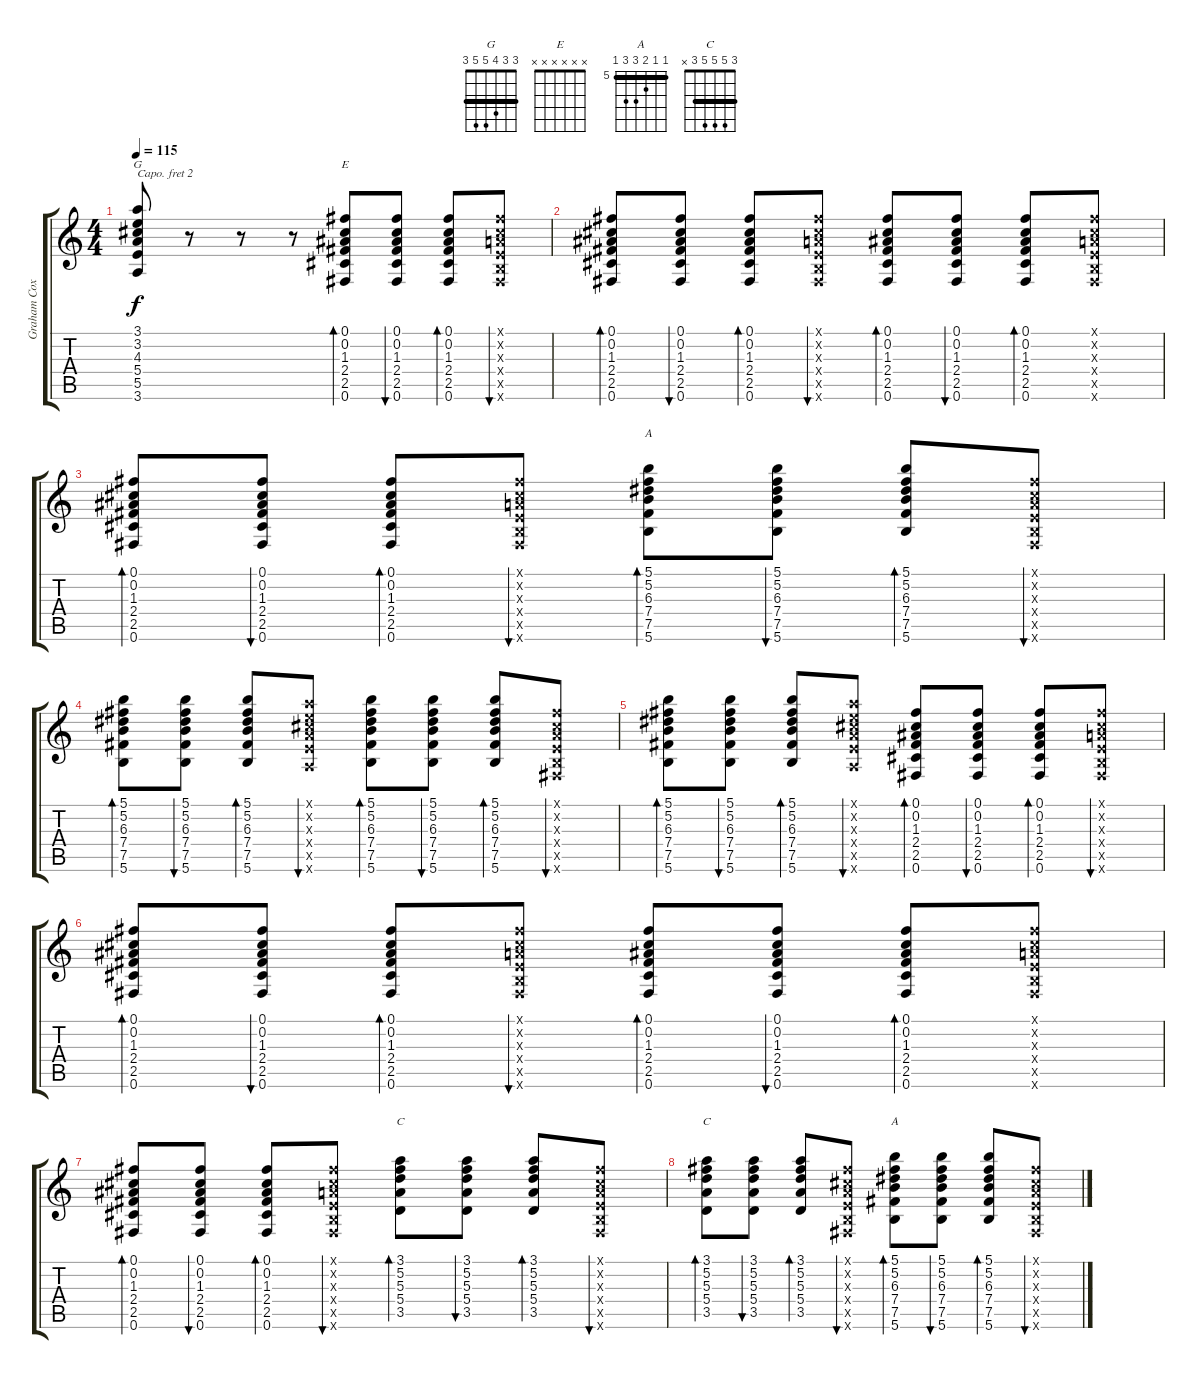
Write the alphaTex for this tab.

\track ("Graham Coxon" "Graham Cox") {instrument electricguitarclean}
\staff {score tabs}
\capo 2
\tuning (E4 B3 G3 D3 A2 E2) {hide}
\chord ("G" 3 3 4 5 5 3) {barre 3}
\chord ("E" x x x x x x)
\chord ("A" x x x x x x)
\chord ("C" x x x x x x)
\chord ("C" 3 5 5 5 3 x) {barre 3}
\chord ("A" 5 5 6 7 7 5) {firstfret 5 barre 5}
\ts (4 4)
\tempo 115
\clef g2
\ks c
(3.1 3.2 4.3 5.4 5.5 3.6).8{ch "G" dy f} r.8 r.8 r.8 (0.1 0.2 1.3 2.4 2.5 0.6).8{bd 60 ch "E"} (0.1 0.2 1.3 2.4 2.5 0.6).8{bu 60} (0.1 0.2 1.3 2.4 2.5 0.6).8{bd 60} (0.1{x} 0.2{x} 0.3{x} 0.4{x} 0.5{x} 0.6{x}).8{bu 60} |
(0.1 0.2 1.3 2.4 2.5 0.6).8{bd 60} (0.1 0.2 1.3 2.4 2.5 0.6).8{bu 60} (0.1 0.2 1.3 2.4 2.5 0.6).8{bd 60} (0.1{x} 0.2{x} 0.3{x} 0.4{x} 0.5{x} 0.6{x}).8{bu 60} (0.1 0.2 1.3 2.4 2.5 0.6).8{bd 60} (0.1 0.2 1.3 2.4 2.5 0.6).8{bu 60} (0.1 0.2 1.3 2.4 2.5 0.6).8{bd 60} (0.1{x} 0.2{x} 0.3{x} 0.4{x} 0.5{x} 0.6{x}).8 |
(0.1 0.2 1.3 2.4 2.5 0.6).8{bd 60} (0.1 0.2 1.3 2.4 2.5 0.6).8{bu 60} (0.1 0.2 1.3 2.4 2.5 0.6).8{bd 60} (0.1{x} 0.2{x} 0.3{x} 0.4{x} 0.5{x} 0.6{x}).8{bu 60} (5.1 5.2 6.3 7.4 7.5 5.6).8{bd 60 ch "A"} (5.1 5.2 6.3 7.4 7.5 5.6).8{bu 60} (5.1 5.2 6.3 7.4 7.5 5.6).8{bd 60} (0.1{x} 0.2{x} 0.3{x} 0.4{x} 0.5{x} 0.6{x}).8{bu 60} |
(5.1 5.2 6.3 7.4 7.5 5.6).8{bd 60} (5.1 5.2 6.3 7.4 7.5 5.6).8{bu 60} (5.1 5.2 6.3 7.4 7.5 5.6).8{bd 60} (3.1{x} 3.2{x} 4.3{x} 5.4{x} 5.5{x} 3.6{x}).8{bu 60} (5.1 5.2 6.3 7.4 7.5 5.6).8{bd 60} (5.1 5.2 6.3 7.4 7.5 5.6).8{bu 60} (5.1 5.2 6.3 7.4 7.5 5.6).8{bd 60} (0.1{x} 0.2{x} 0.3{x} 0.4{x} 0.5{x} 0.6{x}).8{bu 60} |
(5.1 5.2 6.3 7.4 7.5 5.6).8{bd 60} (5.1 5.2 6.3 7.4 7.5 5.6).8{bu 60} (5.1 5.2 6.3 7.4 7.5 5.6).8{bd 60} (3.1{x} 3.2{x} 4.3{x} 5.4{x} 5.5{x} 3.6{x}).8{bu 60} (0.1 0.2 1.3 2.4 2.5 0.6).8{bd 60} (0.1 0.2 1.3 2.4 2.5 0.6).8{bu 60} (0.1 0.2 1.3 2.4 2.5 0.6).8{bd 60} (0.1{x} 0.2{x} 0.3{x} 0.4{x} 0.5{x} 0.6{x}).8{bu 60} |
(0.1 0.2 1.3 2.4 2.5 0.6).8{bd 60} (0.1 0.2 1.3 2.4 2.5 0.6).8{bu 60} (0.1 0.2 1.3 2.4 2.5 0.6).8{bd 60} (0.1{x} 0.2{x} 0.3{x} 0.4{x} 0.5{x} 0.6{x}).8{bu 60} (0.1 0.2 1.3 2.4 2.5 0.6).8{bd 60} (0.1 0.2 1.3 2.4 2.5 0.6).8{bu 60} (0.1 0.2 1.3 2.4 2.5 0.6).8{bd 60} (0.1{x} 0.2{x} 0.3{x} 0.4{x} 0.5{x} 0.6{x}).8 |
(0.1 0.2 1.3 2.4 2.5 0.6).8{bd 60} (0.1 0.2 1.3 2.4 2.5 0.6).8{bu 60} (0.1 0.2 1.3 2.4 2.5 0.6).8{bd 60} (0.1{x} 0.2{x} 0.3{x} 0.4{x} 0.5{x} 0.6{x}).8{bu 60} (3.1 5.2 5.3 5.4 3.5).8{bd 60 ch "C"} (3.1 5.2 5.3 5.4 3.5).8{bu 60} (3.1 5.2 5.3 5.4 3.5).8{bd 60} (0.1{x} 0.2{x} 0.3{x} 0.4{x} 0.5{x} 0.6{x}).8{bu 60} |
(3.1 5.2 5.3 5.4 3.5).8{bd 60 ch "C"} (3.1 5.2 5.3 5.4 3.5).8{bu 60} (3.1 5.2 5.3 5.4 3.5).8{bd 60} (0.1{x} 0.2{x} 0.3{x} 0.4{x} 0.5{x} 0.6{x}).8{bu 60} (5.1 5.2 6.3 7.4 7.5 5.6).8{bd 60 ch "A"} (5.1 5.2 6.3 7.4 7.5 5.6).8{bu 60} (5.1 5.2 6.3 7.4 7.5 5.6).8{bd 60} (0.1{x} 0.2{x} 0.3{x} 0.4{x} 0.5{x} 0.6{x}).8{bu 60}
